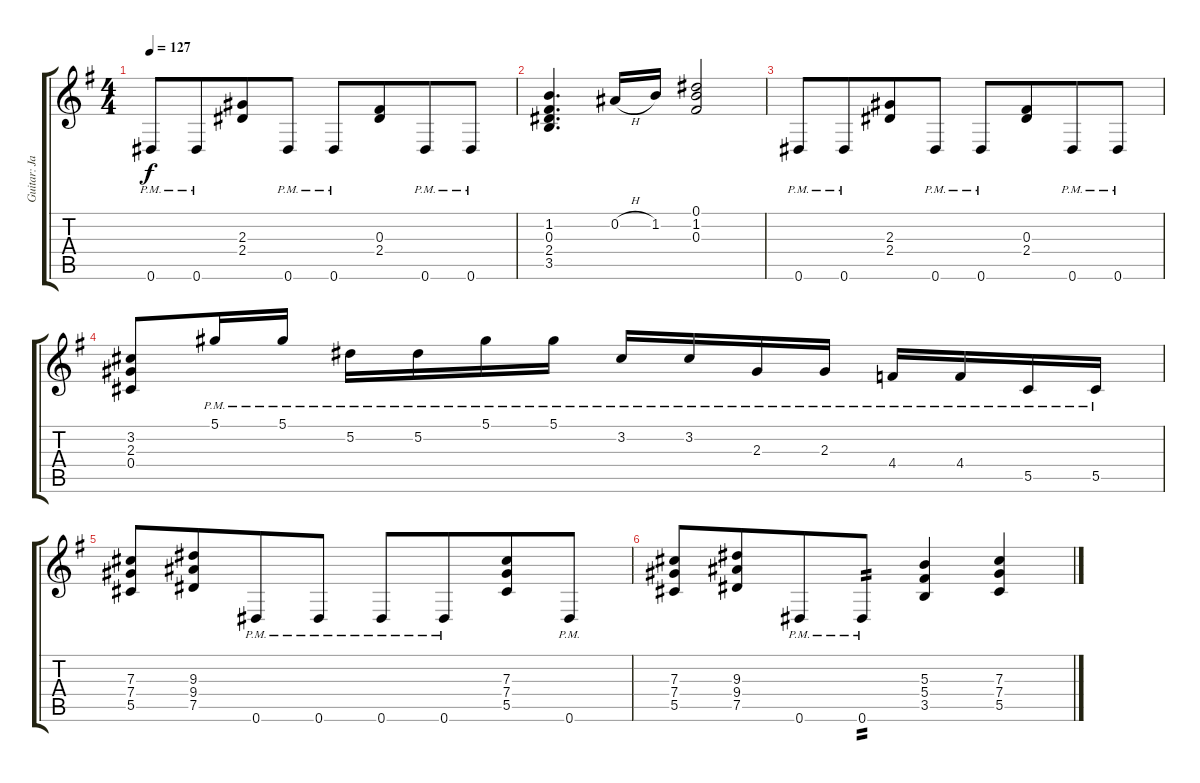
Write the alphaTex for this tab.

\track ("Guitar: Jake" "Guitar: Ja") {instrument distortionguitar}
\staff {score tabs}
\tuning (Eb4 Bb3 Gb3 Db3 Ab2 Eb2) {hide}
\ts (4 4)
\tempo 127
\clef g2
\ks g
0.6{pm}.8{dy f} 0.6{pm}.8{beam merge} (2.3 2.4).8 0.6{pm}.8 0.6{pm}.8 (0.3 2.4).8{beam merge} 0.6{pm}.8 0.6{pm}.8 |
(1.2 0.3 2.4 3.5).4{d} 0.2{h}.16 1.2.16 (0.1 1.2 0.3).2 |
0.6{pm}.8 0.6{pm}.8{beam merge} (2.3 2.4).8 0.6{pm}.8 0.6{pm}.8 (0.3 2.4).8{beam merge} 0.6{pm}.8 0.6{pm}.8 |
(3.2 2.3 0.4).8 5.1{pm}.16 5.1{pm}.16 5.2{pm}.16 5.2{pm}.16 5.1{pm}.16 5.1{pm}.16 3.2{pm}.16 3.2{pm}.16 2.3{pm}.16 2.3{pm}.16 4.4{pm}.16 4.4{pm}.16 5.5{pm}.16 5.5{pm}.16 |
(7.3 7.4 5.5).8 (9.3 9.4 7.5).8{beam merge} 0.6{pm}.8 0.6{pm}.8 0.6{pm}.8 0.6{pm}.8{beam merge} (7.3 7.4 5.5).8 0.6{pm}.8 |
(7.3 7.4 5.5).8 (9.3 9.4 7.5).8{beam merge} 0.6{pm}.8 0.6{pm}.8{tp 2} (5.3 5.4 3.5).4 (7.3 7.4 5.5).4
